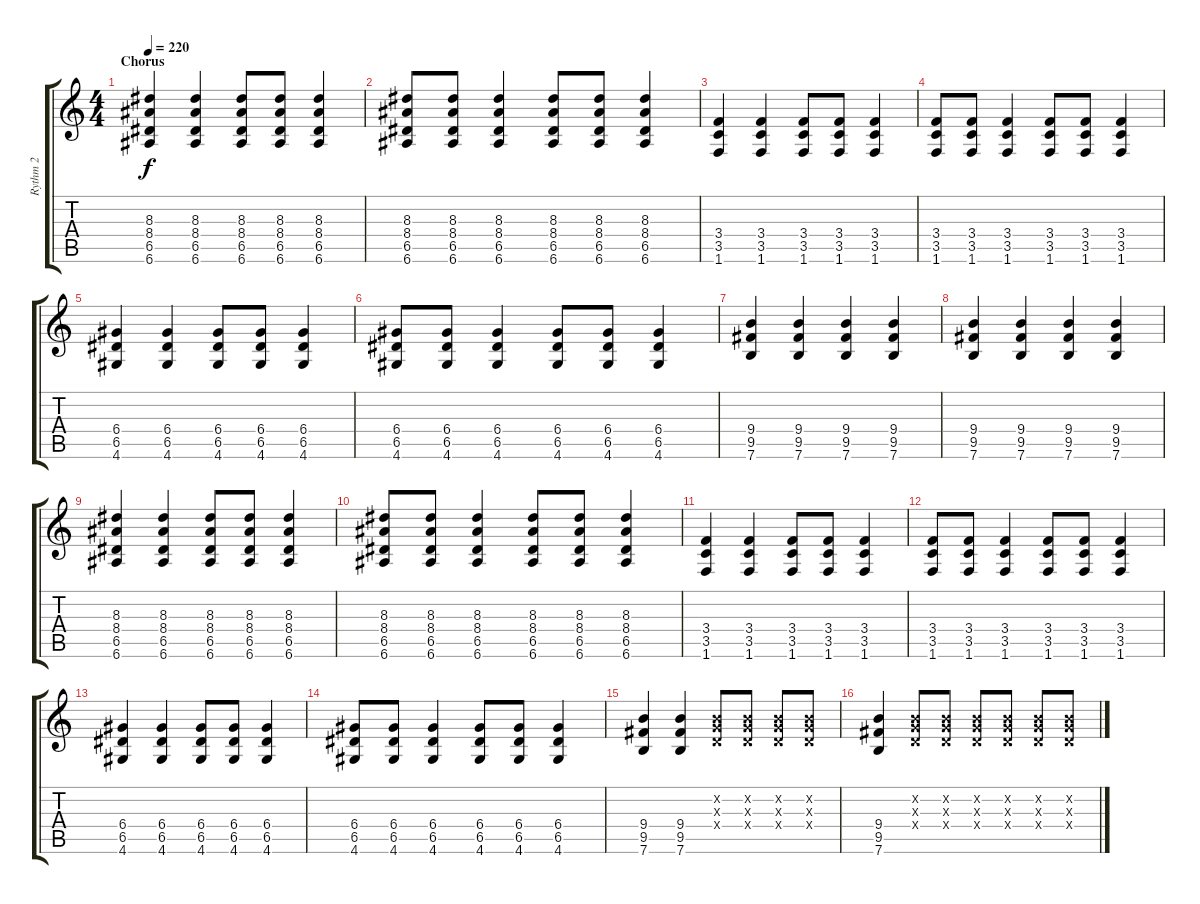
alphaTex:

\track ("Rythm 2" "Rythm 2") {instrument overdrivenguitar}
\staff {score tabs}
\tuning (E4 B3 G3 D3 A2 E2) {hide}
\ts (4 4)
\section ("" "Chorus")
\tempo 220
\clef g2
\ks c
(8.3 8.4 6.5 6.6).4{dy f} (8.3 8.4 6.5 6.6).4 (8.3 8.4 6.5 6.6).8 (8.3 8.4 6.5 6.6).8 (8.3 8.4 6.5 6.6).4 |
(8.3 8.4 6.5 6.6).8 (8.3 8.4 6.5 6.6).8 (8.3 8.4 6.5 6.6).4 (8.3 8.4 6.5 6.6).8 (8.3 8.4 6.5 6.6).8 (8.3 8.4 6.5 6.6).4 |
(3.4 3.5 1.6).4 (3.4 3.5 1.6).4 (3.4 3.5 1.6).8 (3.4 3.5 1.6).8 (3.4 3.5 1.6).4 |
(3.4 3.5 1.6).8 (3.4 3.5 1.6).8 (3.4 3.5 1.6).4 (3.4 3.5 1.6).8 (3.4 3.5 1.6).8 (3.4 3.5 1.6).4 |
(6.4 6.5 4.6).4 (6.4 6.5 4.6).4 (6.4 6.5 4.6).8 (6.4 6.5 4.6).8 (6.4 6.5 4.6).4 |
(6.4 6.5 4.6).8 (6.4 6.5 4.6).8 (6.4 6.5 4.6).4 (6.4 6.5 4.6).8 (6.4 6.5 4.6).8 (6.4 6.5 4.6).4 |
(9.4 9.5 7.6).4 (9.4 9.5 7.6).4 (9.4 9.5 7.6).4 (9.4 9.5 7.6).4 |
(9.4 9.5 7.6).4 (9.4 9.5 7.6).4 (9.4 9.5 7.6).4 (9.4 9.5 7.6).4 |
(8.3 8.4 6.5 6.6).4 (8.3 8.4 6.5 6.6).4 (8.3 8.4 6.5 6.6).8 (8.3 8.4 6.5 6.6).8 (8.3 8.4 6.5 6.6).4 |
(8.3 8.4 6.5 6.6).8 (8.3 8.4 6.5 6.6).8 (8.3 8.4 6.5 6.6).4 (8.3 8.4 6.5 6.6).8 (8.3 8.4 6.5 6.6).8 (8.3 8.4 6.5 6.6).4 |
(3.4 3.5 1.6).4 (3.4 3.5 1.6).4 (3.4 3.5 1.6).8 (3.4 3.5 1.6).8 (3.4 3.5 1.6).4 |
(3.4 3.5 1.6).8 (3.4 3.5 1.6).8 (3.4 3.5 1.6).4 (3.4 3.5 1.6).8 (3.4 3.5 1.6).8 (3.4 3.5 1.6).4 |
(6.4 6.5 4.6).4 (6.4 6.5 4.6).4 (6.4 6.5 4.6).8 (6.4 6.5 4.6).8 (6.4 6.5 4.6).4 |
(6.4 6.5 4.6).8 (6.4 6.5 4.6).8 (6.4 6.5 4.6).4 (6.4 6.5 4.6).8 (6.4 6.5 4.6).8 (6.4 6.5 4.6).4 |
(9.4 9.5 7.6).4 (9.4 9.5 7.6).4 (0.2{x} 0.3{x} 0.4{x}).8 (0.2{x} 0.3{x} 0.4{x}).8 (0.2{x} 0.3{x} 0.4{x}).8 (0.2{x} 0.3{x} 0.4{x}).8 |
(9.4 9.5 7.6).4 (0.2{x} 0.3{x} 0.4{x}).8 (0.2{x} 0.3{x} 0.4{x}).8 (0.2{x} 0.3{x} 0.4{x}).8 (0.2{x} 0.3{x} 0.4{x}).8 (0.2{x} 0.3{x} 0.4{x}).8 (0.2{x} 0.3{x} 0.4{x}).8
